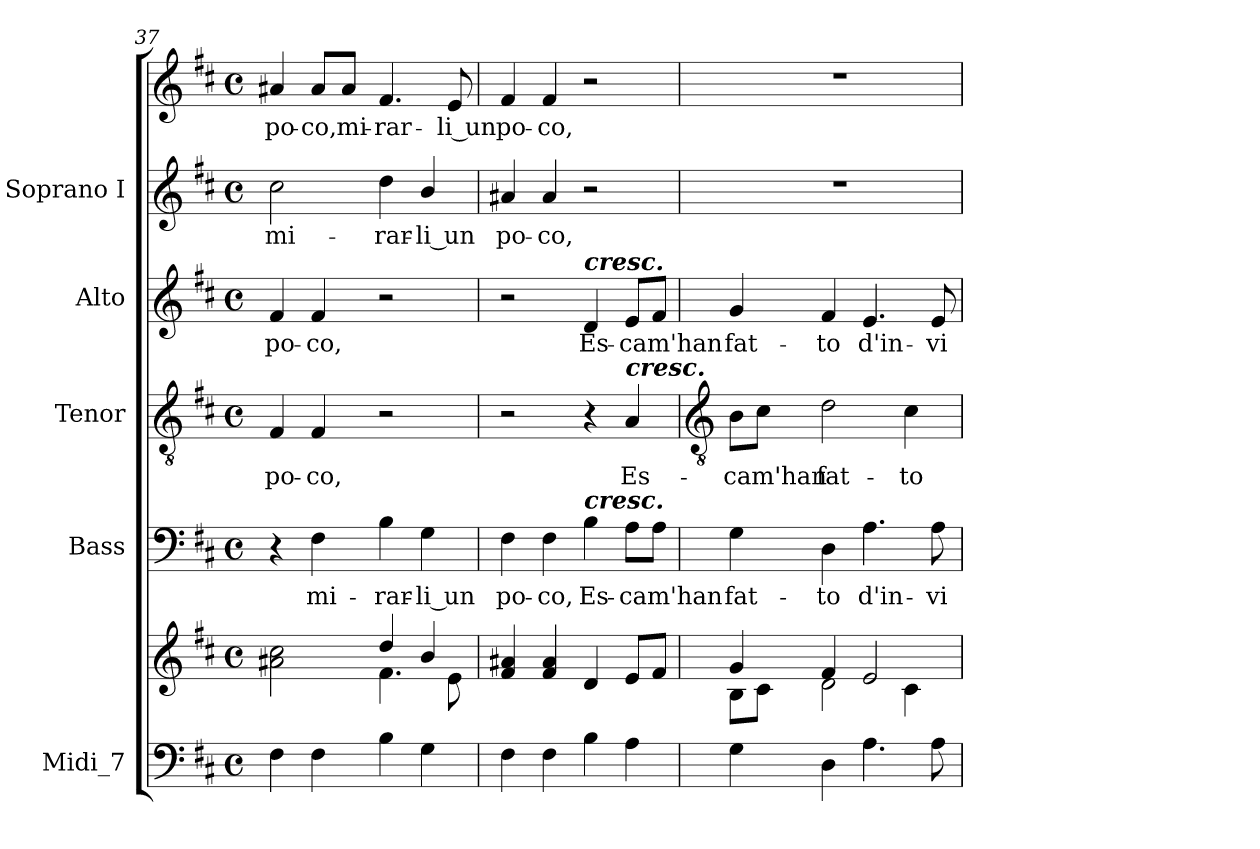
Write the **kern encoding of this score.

**kern	**kern	**kern	**text	**kern	**text	**kern	**text	**kern	**text	**kern	**text
*part5	*part5	*part4	*part4	*part3	*part3	*part2	*part2	*part1	*part1	*part1	*part1
*staff7	*staff6	*staff5	*staff5	*staff4	*staff4	*staff3	*staff3	*staff2	*staff2	*staff1	*staff1
*I"Midi_7	*	*I"Bass	*	*I"Tenor	*	*I"Alto	*	*I"Soprano I	*	*	*
*	*	*I'B	*	*I'T	*	*I'A	*	*I'S	*	*	*
*clefF4	*clefG2	*clefF4	*	*clefGv2	*	*clefG2	*	*clefG2	*	*clefG2	*
*k[f#c#]	*k[f#c#]	*k[f#c#]	*	*k[f#c#]	*	*k[f#c#]	*	*k[f#c#]	*	*k[f#c#]	*
*D:	*D:	*D:	*	*D:	*	*D:	*	*D:	*	*D:	*
*M4/4	*M4/4	*M4/4	*	*M4/4	*	*M4/4	*	*M4/4	*	*M4/4	*
*met(c)	*met(c)	*met(c)	*	*met(c)	*	*met(c)	*	*met(c)	*	*met(c)	*
=37	=37	=37	=37	=37	=37	=37	=37	=37	=37	=37	=37
*	*^	*	*	*	*	*	*	*	*	*	*
!	!	!	!	!	!	!LO:LY:b	!	!LO:LY:b	!	!LO:LY:b	!	!LO:LY:b
4F#	2ryy	2a#X\ 2cc#\	4r	.	4F#	po-	4f#	po-	2cc#	mi-	4a#X	po-
!	!	!	!	!LO:LY:b	!	!LO:LY:b	!	!LO:LY:b	!	!	!	!LO:LY:b
4F#	.	.	4F#	mi-	4F#	-co,	4f#	-co,	.	.	8a#/L	-co,
!	!	!	!	!	!	!	!	!	!	!	!	!LO:LY:b
.	.	.	.	.	.	.	.	.	.	.	8a#/J	mi-
!	!	!	!	!LO:LY:b	!	!	!	!	!	!LO:LY:b	!	!LO:LY:b
4B	4.f#\	4dd/	4B	-rar-	2r	.	2r	.	4dd	-rar-	4.f#	-rar-
!	!	!	!	!LO:LY:b	!	!	!	!	!	!LO:LY:b	!	!
4G	.	4b/	4G	-li un	.	.	.	.	4b/	-li un	.	.
!	!	!	!	!	!	!	!	!	!	!	!	!LO:LY:b
.	8e\	.	.	.	.	.	.	.	.	.	8e	-li un
=38	=38	=38	=38	=38	=38	=38	=38	=38	=38	=38	=38	=38
!	!	!	!	!LO:LY:b	!	!	!	!	!	!LO:LY:b	!	!LO:LY:b
4F#	4f#/ 4a#X/	1ryy	4F#	po-	2r	.	2r	.	4a#X	po-	4f#	po-
!	!	!	!	!LO:LY:b	!	!	!	!	!	!LO:LY:b	!	!LO:LY:b
4F#	4f#/ 4a#/	.	4F#	-co,	.	.	.	.	4a#	-co,	4f#	-co,
!	!	!	!	!	!	!	!LO:TX:a:Bi:t=cresc.	!	!	!	!	!
!	!	!	!LO:TX:a:Bi:t=cresc.	!	!	!	!	!	!	!	!	!
!	!	!	!	!LO:LY:b	!	!	!	!LO:LY:b	!	!	!	!
4B	4d/	.	4B	Es-	4r	.	4d	Es-	2r	.	2r	.
!	!	!	!	!	!LO:TX:a:Bi:t=cresc.	!	!	!	!	!	!	!
!	!	!	!	!LO:LY:b	!	!LO:LY:b	!	!LO:LY:b	!	!	!	!
4A	8e/L	.	8A\L	-ca	4A	Es-	8e/L	-ca	.	.	.	.
!	!	!	!	!LO:LY:b	!	!	!	!LO:LY:b	!	!	!	!
.	8f#/J	.	8A\J	m'han	.	.	8f#/J	m'han	.	.	.	.
!!LO:LB:g=z
=39	=39	=39	=39	=39	=39	=39	=39	=39	=39	=39	=39	=39
*	*	*	*	*	*clefGv2	*	*	*	*	*	*	*
*^	*	*	*	*	*	*	*	*	*	*	*	*
!	!	!	!	!	!LO:LY:b	!	!LO:LY:b	!	!LO:LY:b	!	!	!	!
1ryy	4G\	4g/	8B\L	4G	fat-	8B\L	-ca	4g	fat-	1r	.	1r	.
!	!	!	!	!	!	!	!LO:LY:b	!	!	!	!	!	!
.	.	.	8c#\J	.	.	8c#\J	m'han	.	.	.	.	.	.
!	!	!	!	!	!LO:LY:b	!	!LO:LY:b	!	!LO:LY:b	!	!	!	!
.	4D\	4f#/	2d\	4D	-to	2d	fat-	4f#	-to	.	.	.	.
!	!	!	!	!	!LO:LY:b	!	!	!	!LO:LY:b	!	!	!	!
.	4.A\	2e/	.	4.A	d'in-	.	.	4.e	d'in-	.	.	.	.
!	!	!	!	!	!	!	!LO:LY:b	!	!	!	!	!	!
.	.	.	4c#\	.	.	4c#	-to	.	.	.	.	.	.
!	!	!	!	!	!LO:LY:b	!	!	!	!LO:LY:b	!	!	!	!
.	8A\	.	.	8A	-vi-	.	.	8e	-vi-	.	.	.	.
*v	*v	*	*	*	*	*	*	*	*	*	*	*	*
*	*v	*v	*	*	*	*	*	*	*	*	*	*
=	=	=	=	=	=	=	=	=	=	=	=
*-	*-	*-	*-	*-	*-	*-	*-	*-	*-	*-	*-
